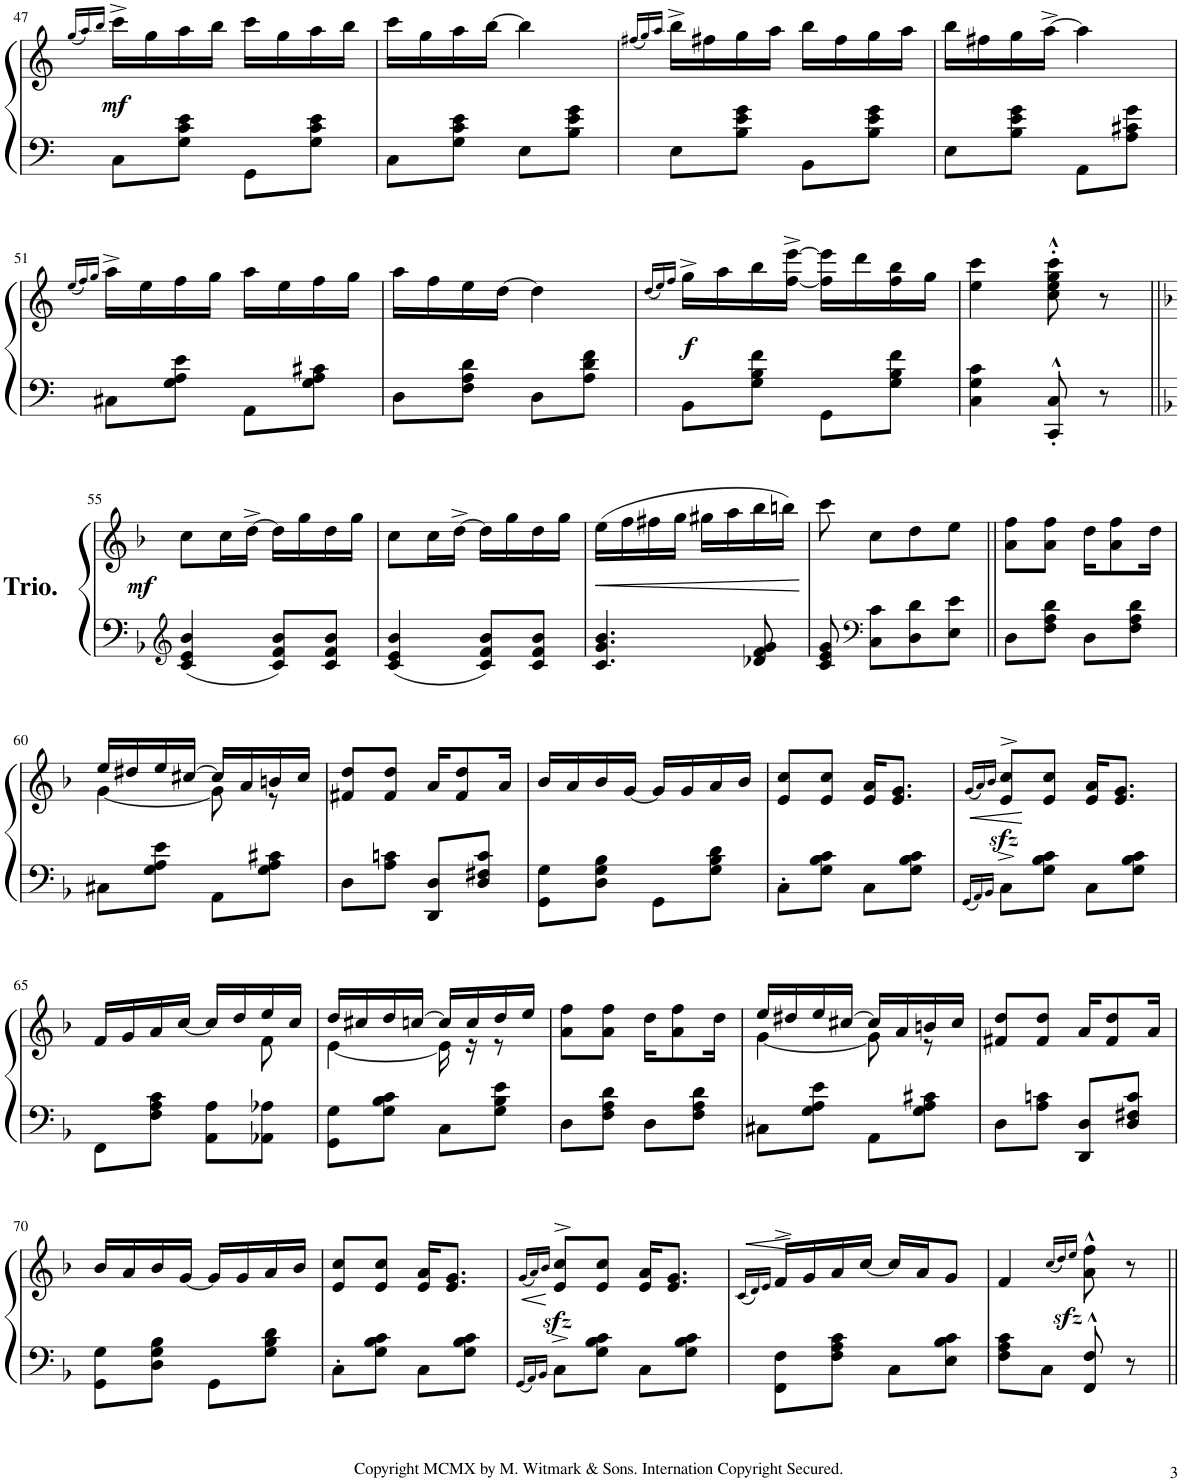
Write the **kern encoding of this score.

**kern	**kern	**dynam
*part1	*part1	*part1
*staff2	*staff1	*staff1/2
*I"Piano	*	*
*I'Pno.	*	*
!!LO:PB:g=z
*clefF4	*clefG2	*
*k[]	*k[]	*
*M2/4	*M2/4	*
=47	=47	=47
.	(16qgg/LL	.
.	16qaa/)	.
.	16qbb/JJ	.
!	!	!LO:DY:b
8C\L	16ccc^\LL	mf
.	16gg\	.
8G\ 8c\ 8e\J	16aa\	.
.	16bb\JJ	.
8GG\L	16ccc\LL	.
.	16gg\	.
8G\ 8c\ 8e\J	16aa\	.
.	16bb\JJ	.
=48	=48	=48
8C\L	16ccc\LL	.
.	16gg\	.
8G\ 8c\ 8e\J	16aa\	.
.	[16bb\JJ	.
8E\L	4bb\]	.
8B\ 8e\ 8g\J	.	.
=49	=49	=49
.	(16qff#X/LL	.
.	16qgg/)	.
.	16qaa/JJ	.
8E\L	16bb^\LL	.
.	16ff#X\	.
8B\ 8e\ 8g\J	16gg\	.
.	16aa\JJ	.
8BB\L	16bb\LL	.
.	16ff#\	.
8B\ 8e\ 8g\J	16gg\	.
.	16aa\JJ	.
=50	=50	=50
8E\L	16bb\LL	.
.	16ff#X\	.
8B\ 8e\ 8g\J	16gg\	.
.	[16aa^\JJ	.
8AA\L	4aa\]	.
8A\ 8c#X\ 8g\J	.	.
!!LO:LB:g=z
=51	=51	=51
.	(16qee/LL	.
.	16qff/)	.
.	16qgg/JJ	.
8C#X\L	16aa^\LL	.
.	16ee\	.
8G\ 8A\ 8e\J	16ff\	.
.	16gg\JJ	.
8AA\L	16aa\LL	.
.	16ee\	.
8G\ 8A\ 8c#X\J	16ff\	.
.	16gg\JJ	.
=52	=52	=52
8D\L	16aa\LL	.
.	16ff\	.
8F\ 8A\ 8d\J	16ee\	.
.	[16dd\JJ	.
8D\L	4dd\]	.
8A\ 8d\ 8f\J	.	.
=53	=53	=53
.	(16qdd/LL	.
.	16qee/)	.
.	16qff/JJ	.
!	!	!LO:DY:b
8BB\L	16gg^\LL	f
.	16aa\	.
8G\ 8B\ 8f\J	16bb\	.
.	[16ff\^ [16eee\^JJ	.
8GG\L	16ff\] 16eee\]LL	.
.	16ddd\	.
8G\ 8B\ 8f\J	16ff\ 16bb\	.
.	16gg\JJ	.
=54	=54	=54
4C\ 4G\ 4c\	4ee\ 4ccc\	.
8CC/'^^ 8C/'^^	8cc\'^^ 8ee\'^^ 8gg\'^^ 8ccc\'^^	.
8r	8r	.
!!LO:LB:g=z
=55||	=55||	=55||
*clefG2	*	*
*k[b-]	*k[b-]	*
!	!LO:TX:b:B:t=Trio.	!
!	!	!LO:DY:b
4c/ 4e/ 4b-/	8cc\L	mf
.	16cc\L	.
.	[16dd^\JJ	.
8c/ 8f/ 8b-/L	16dd\LL]	.
.	16gg\	.
8c/ 8f/ 8b-/J	16dd\	.
.	16gg\JJ	.
=56	=56	=56
4c/ 4e/ 4b-/	8cc\L	.
.	16cc\L	.
.	[16dd^\JJ	.
8c/ 8f/ 8b-/L	16dd\LL]	.
.	16gg\	.
8c/ 8f/ 8b-/J	16dd\	.
.	16gg\JJ	.
=57	=57	=57
!	!	!LO:HP:b
4.c/ 4.g/ 4.b-/	(16ee\LL	<
.	16ff\	.
.	16ff#X\	.
.	16gg\JJ	.
.	16gg#X\LL	.
.	16aa\	.
8d-X/ 8f/ 8g/	16bb-\	.
.	16bbn\JJ)	.
.	.	[
=58	=58	=58
8c/ 8e/ 8g/	8ccc\	.
*clefF4	*	*
8C\ 8c\L	8cc\L	.
8D\ 8d\	8dd\	.
8E\ 8e\J	8ee\J	.
=59||	=59||	=59||
8D\L	8a\ 8ff\L	.
8F\ 8A\ 8d\J	8a\ 8ff\J	.
8D\L	16dd\KL	.
.	8a\ 8ff\	.
8F\ 8A\ 8d\J	.	.
.	16dd\Jk	.
!!LO:LB:g=z
=60	=60	=60
*	*^	*
8C#X\L	16ee/LL	[4g\	.
.	16dd#X/	.	.
8G\ 8A\ 8e\J	16ee/	.	.
.	[16cc#X/JJ	.	.
8AA\L	16cc#/LL]	8g\]	.
.	16a/	.	.
8G\ 8A\ 8c#X\J	16bn/	8r	.
.	16cc#/JJ	.	.
*	*v	*v	*
=61	=61	=61
8D\L	8f#X/ 8dd/L	.
8A\ 8cn\J	8f#/ 8dd/J	.
8DD/ 8D/L	16a/KL	.
.	8f#/ 8dd/	.
8D/ 8F#X/ 8c/J	.	.
.	16a/Jk	.
=62	=62	=62
8GG\ 8G\L	16b-/LL	.
.	16a/	.
8D\ 8G\ 8B-\J	16b-/	.
.	[16g/JJ	.
8GG\L	16g/LL]	.
.	16g/	.
8G\ 8B-\ 8d\J	16a/	.
.	16b-/JJ	.
=63	=63	=63
8C'\L	8e/ 8cc/L	.
8G\ 8B-\ 8c\J	8e/ 8cc/J	.
8C\L	16e/ 16a/KL	.
.	8.e/ 8.g/J	.
8G\ 8B-\ 8c\J	.	.
=64	=64	=64
16qGG/LL	(16qg/LL	.
16qAA/	16qa/)	.
16qBB-/JJ	16qb-/JJ	.
8Czz>^\L	8e/^> 8cc/^>L	.
8G\ 8B-\ 8c\J	8e/ 8cc/J	.
8C\L	16e/ 16a/KL	.
.	8.e/ 8.g/J	.
8G\ 8B-\ 8c\J	.	.
!!LO:LB:g=z
=65	=65	=65
*	*^	*
8FF\L	16f/LL	4.ryy	.
.	16g/	.	.
8F\ 8A\ 8c\J	16a/	.	.
.	[16cc/JJ	.	.
8AA\ 8A\L	16cc/LL]	.	.
.	16dd/	.	.
8AA-X\ 8A-X\J	16ee/	8f\	.
.	16cc/JJ	.	.
=66	=66	=66	=66
8GG\ 8G\L	16dd/LL	[4e\	.
.	16cc#X/	.	.
8G\ 8B-\ 8c\J	16dd/	.	.
.	[16ccn/JJ	.	.
8C\L	16cc/LL]	16e\]	.
.	16cc/	16r	.
8G\ 8B-\ 8e\J	16dd/	8r	.
.	16ee/JJ	.	.
*	*v	*v	*
=67	=67	=67
8D\L	8a\ 8ff\L	.
8F\ 8A\ 8d\J	8a\ 8ff\J	.
8D\L	16dd\KL	.
.	8a\ 8ff\	.
8F\ 8A\ 8d\J	.	.
.	16dd\Jk	.
=68	=68	=68
*	*^	*
8C#X\L	16ee/LL	[4g\	.
.	16dd#X/	.	.
8G\ 8A\ 8e\J	16ee/	.	.
.	[16cc#X/JJ	.	.
8AA\L	16cc#/LL]	8g\]	.
.	16a/	.	.
8G\ 8A\ 8c#X\J	16bn/	8r	.
.	16cc#/JJ	.	.
*	*v	*v	*
=69	=69	=69
8D\L	8f#X/ 8dd/L	.
8A\ 8cn\J	8f#/ 8dd/J	.
8DD/ 8D/L	16a/KL	.
.	8f#/ 8dd/	.
8D/ 8F#X/ 8c/J	.	.
.	16a/Jk	.
!!LO:LB:g=z
=70	=70	=70
8GG\ 8G\L	16b-/LL	.
.	16a/	.
8D\ 8G\ 8B-\J	16b-/	.
.	[16g/JJ	.
8GG\L	16g/LL]	.
.	16g/	.
8G\ 8B-\ 8d\J	16a/	.
.	16b-/JJ	.
=71	=71	=71
8C'\L	8e/ 8cc/L	.
8G\ 8B-\ 8c\J	8e/ 8cc/J	.
8C\L	16e/ 16a/KL	.
.	8.e/ 8.g/J	.
8G\ 8B-\ 8c\J	.	.
=72	=72	=72
16qGG/LL	(16qg/LL	.
16qAA/	16qa/)	.
16qBB-/JJ	16qb-/JJ	.
8Czz>^\L	8e/^> 8cc/^>L	.
8G\ 8B-\ 8c\J	8e/ 8cc/J	.
8C\L	16e/ 16a/KL	.
.	8.e/ 8.g/J	.
8G\ 8B-\ 8c\J	.	.
=73	=73	=73
.	(16qc/LL	.
.	16qd/)	.
.	16qe/JJ	.
8FF\ 8F\L	16f^>/LL	.
.	16g/	.
8F\ 8A\ 8c\J	16a/	.
.	[16cc/JJ	.
8C\L	16cc/LL]	.
.	16a/J	.
8E\ 8B-\ 8c\J	8g/J	.
=74	=74	=74
8F\ 8A\ 8c\L	4f/	.
8C\J	.	.
.	(16qcc/LL	.
.	16qdd/)	.
.	16qee/JJ	.
8FF/^^ 8F/^^	8a\zz<^^ 8ff\zz<^^	.
8r	8r	.
=||	=||	=||
*-	*-	*-
